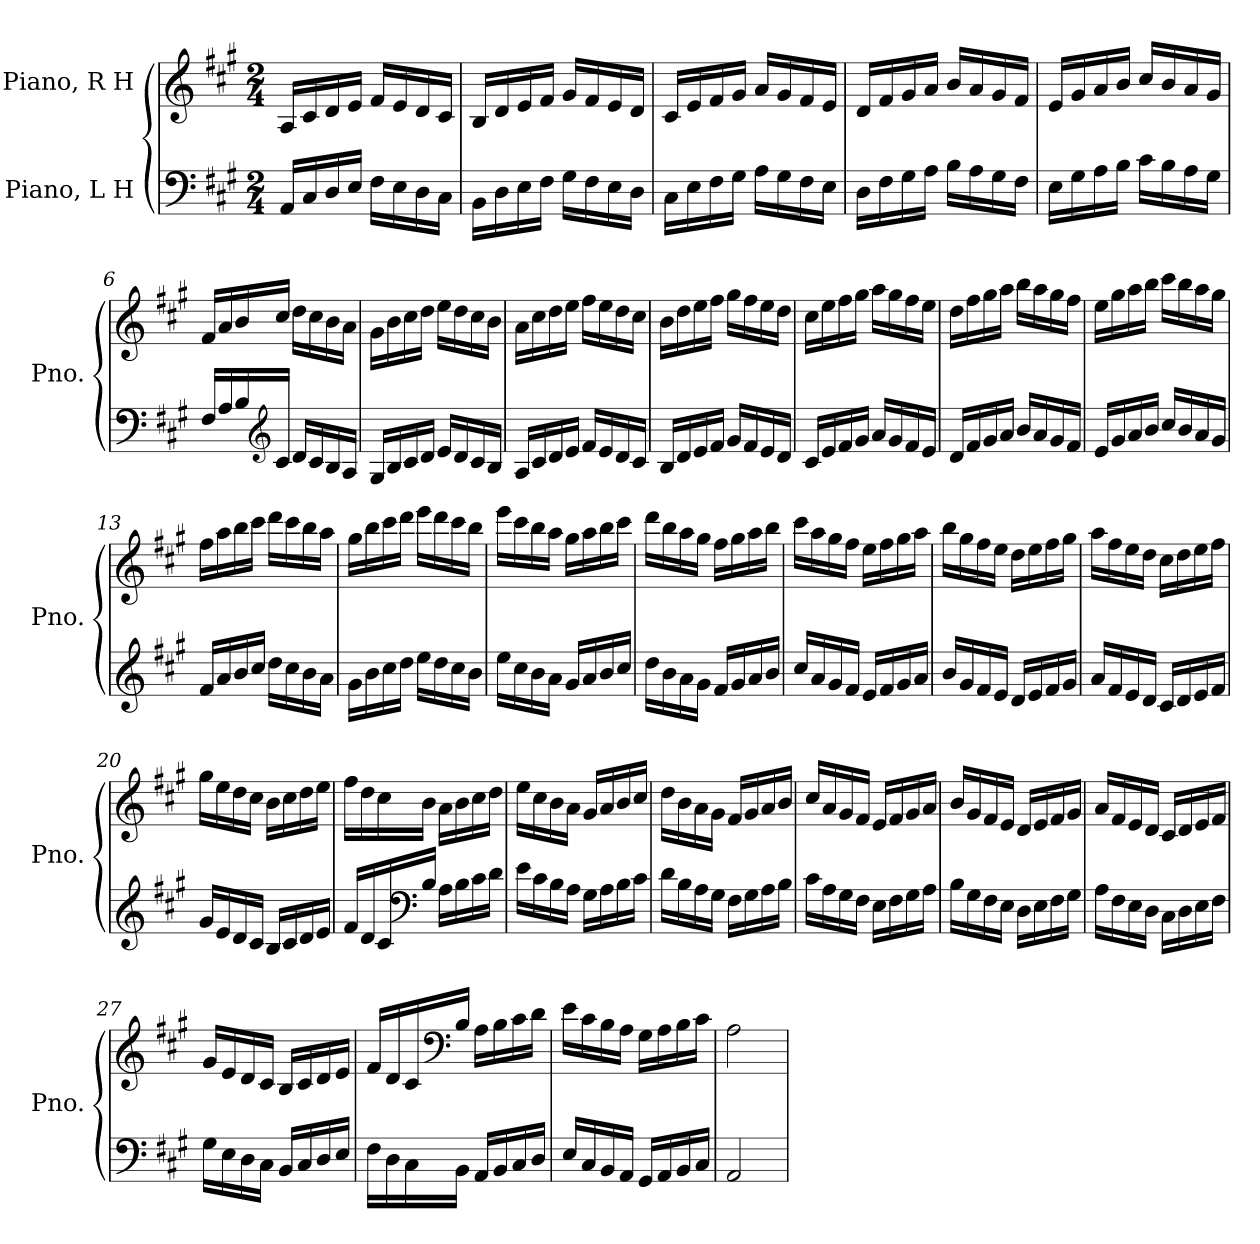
**kern	**kern
*part2	*part1
*staff2	*staff1
*I"Piano, L H	*I"Piano, R H
*I'Pno.	*I'Pno.
*clefF4	*clefG2
*k[f#c#g#]	*k[f#c#g#]
*M2/4	*M2/4
*MM60	*MM60
=1	=1
16AA/LL	16A/LL
16C#/	16c#/
16D/	16d/
16E/JJ	16e/JJ
16F#\LL	16f#/LL
16E\	16e/
16D\	16d/
16C#\JJ	16c#/JJ
=2	=2
16BB\LL	16B/LL
16D\	16d/
16E\	16e/
16F#\JJ	16f#/JJ
16G#\LL	16g#/LL
16F#\	16f#/
16E\	16e/
16D\JJ	16d/JJ
=3	=3
16C#\LL	16c#/LL
16E\	16e/
16F#\	16f#/
16G#\JJ	16g#/JJ
16A\LL	16a/LL
16G#\	16g#/
16F#\	16f#/
16E\JJ	16e/JJ
=4	=4
16D\LL	16d/LL
16F#\	16f#/
16G#\	16g#/
16A\JJ	16a/JJ
16B\LL	16b/LL
16A\	16a/
16G#\	16g#/
16F#\JJ	16f#/JJ
!!LO:LB:g=z
=5	=5
16E\LL	16e/LL
16G#\	16g#/
16A\	16a/
16B\JJ	16b/JJ
16c#\LL	16cc#/LL
16B\	16b/
16A\	16a/
16G#\JJ	16g#/JJ
=6	=6
16F#/LL	16f#/LL
16A/	16a/
16B/	16b/
*clefG2	*
16c#/JJ	16cc#/JJ
16d/LL	16dd\LL
16c#/	16cc#\
16B/	16b\
16A/JJ	16a\JJ
=7	=7
16G#/LL	16g#\LL
16B/	16b\
16c#/	16cc#\
16d/JJ	16dd\JJ
16e/LL	16ee\LL
16d/	16dd\
16c#/	16cc#\
16B/JJ	16b\JJ
=8	=8
16A/LL	16a\LL
16c#/	16cc#\
16d/	16dd\
16e/JJ	16ee\JJ
16f#/LL	16ff#\LL
16e/	16ee\
16d/	16dd\
16c#/JJ	16cc#\JJ
!!LO:LB:g=z
=9	=9
16B/LL	16b\LL
16d/	16dd\
16e/	16ee\
16f#/JJ	16ff#\JJ
16g#/LL	16gg#\LL
16f#/	16ff#\
16e/	16ee\
16d/JJ	16dd\JJ
=10	=10
16c#/LL	16cc#\LL
16e/	16ee\
16f#/	16ff#\
16g#/JJ	16gg#\JJ
16a/LL	16aa\LL
16g#/	16gg#\
16f#/	16ff#\
16e/JJ	16ee\JJ
=11	=11
16d/LL	16dd\LL
16f#/	16ff#\
16g#/	16gg#\
16a/JJ	16aa\JJ
16b/LL	16bb\LL
16a/	16aa\
16g#/	16gg#\
16f#/JJ	16ff#\JJ
=12	=12
16e/LL	16ee\LL
16g#/	16gg#\
16a/	16aa\
16b/JJ	16bb\JJ
16cc#/LL	16ccc#\LL
16b/	16bb\
16a/	16aa\
16g#/JJ	16gg#\JJ
!!LO:LB:g=z
=13	=13
16f#/LL	16ff#\LL
16a/	16aa\
16b/	16bb\
16cc#/JJ	16ccc#\JJ
16dd\LL	16ddd\LL
16cc#\	16ccc#\
16b\	16bb\
16a\JJ	16aa\JJ
=14	=14
16g#\LL	16gg#\LL
16b\	16bb\
16cc#\	16ccc#\
16dd\JJ	16ddd\JJ
16ee\LL	16eee\LL
16dd\	16ddd\
16cc#\	16ccc#\
16b\JJ	16bb\JJ
=15	=15
16ee\LL	16eee\LL
16cc#\	16ccc#\
16b\	16bb\
16a\JJ	16aa\JJ
16g#/LL	16gg#\LL
16a/	16aa\
16b/	16bb\
16cc#/JJ	16ccc#\JJ
=16	=16
16dd\LL	16ddd\LL
16b\	16bb\
16a\	16aa\
16g#\JJ	16gg#\JJ
16f#/LL	16ff#\LL
16g#/	16gg#\
16a/	16aa\
16b/JJ	16bb\JJ
!!LO:LB:g=z
=17	=17
16cc#/LL	16ccc#\LL
16a/	16aa\
16g#/	16gg#\
16f#/JJ	16ff#\JJ
16e/LL	16ee\LL
16f#/	16ff#\
16g#/	16gg#\
16a/JJ	16aa\JJ
=18	=18
16b/LL	16bb\LL
16g#/	16gg#\
16f#/	16ff#\
16e/JJ	16ee\JJ
16d/LL	16dd\LL
16e/	16ee\
16f#/	16ff#\
16g#/JJ	16gg#\JJ
=19	=19
16a/LL	16aa\LL
16f#/	16ff#\
16e/	16ee\
16d/JJ	16dd\JJ
16c#/LL	16cc#\LL
16d/	16dd\
16e/	16ee\
16f#/JJ	16ff#\JJ
=20	=20
16g#/LL	16gg#\LL
16e/	16ee\
16d/	16dd\
16c#/JJ	16cc#\JJ
16B/LL	16b\LL
16c#/	16cc#\
16d/	16dd\
16e/JJ	16ee\JJ
!!LO:LB:g=z
=21	=21
16f#/LL	16ff#\LL
16d/	16dd\
16c#/	16cc#\
*clefF4	*
16B/JJ	16b\JJ
16A\LL	16a\LL
16B\	16b\
16c#\	16cc#\
16d\JJ	16dd\JJ
=22	=22
16e\LL	16ee\LL
16c#\	16cc#\
16B\	16b\
16A\JJ	16a\JJ
16G#\LL	16g#/LL
16A\	16a/
16B\	16b/
16c#\JJ	16cc#/JJ
=23	=23
16d\LL	16dd\LL
16B\	16b\
16A\	16a\
16G#\JJ	16g#\JJ
16F#\LL	16f#/LL
16G#\	16g#/
16A\	16a/
16B\JJ	16b/JJ
=24	=24
16c#\LL	16cc#/LL
16A\	16a/
16G#\	16g#/
16F#\JJ	16f#/JJ
16E\LL	16e/LL
16F#\	16f#/
16G#\	16g#/
16A\JJ	16a/JJ
!!LO:PB:g=z
=25	=25
16B\LL	16b/LL
16G#\	16g#/
16F#\	16f#/
16E\JJ	16e/JJ
16D\LL	16d/LL
16E\	16e/
16F#\	16f#/
16G#\JJ	16g#/JJ
=26	=26
16A\LL	16a/LL
16F#\	16f#/
16E\	16e/
16D\JJ	16d/JJ
16C#\LL	16c#/LL
16D\	16d/
16E\	16e/
16F#\JJ	16f#/JJ
=27	=27
16G#\LL	16g#/LL
16E\	16e/
16D\	16d/
16C#\JJ	16c#/JJ
16BB/LL	16B/LL
16C#/	16c#/
16D/	16d/
16E/JJ	16e/JJ
=28	=28
16F#\LL	16f#/LL
16D\	16d/
16C#\	16c#/
*	*clefF4
16BB\JJ	16B/JJ
16AA/LL	16A\LL
16BB/	16B\
16C#/	16c#\
16D/JJ	16d\JJ
!!LO:LB:g=z
=29	=29
16E/LL	16e\LL
16C#/	16c#\
16BB/	16B\
16AA/JJ	16A\JJ
16GG#/LL	16G#\LL
16AA/	16A\
16BB/	16B\
16C#/JJ	16c#\JJ
=30	=30
2AA/	2A\
=	=
*-	*-
